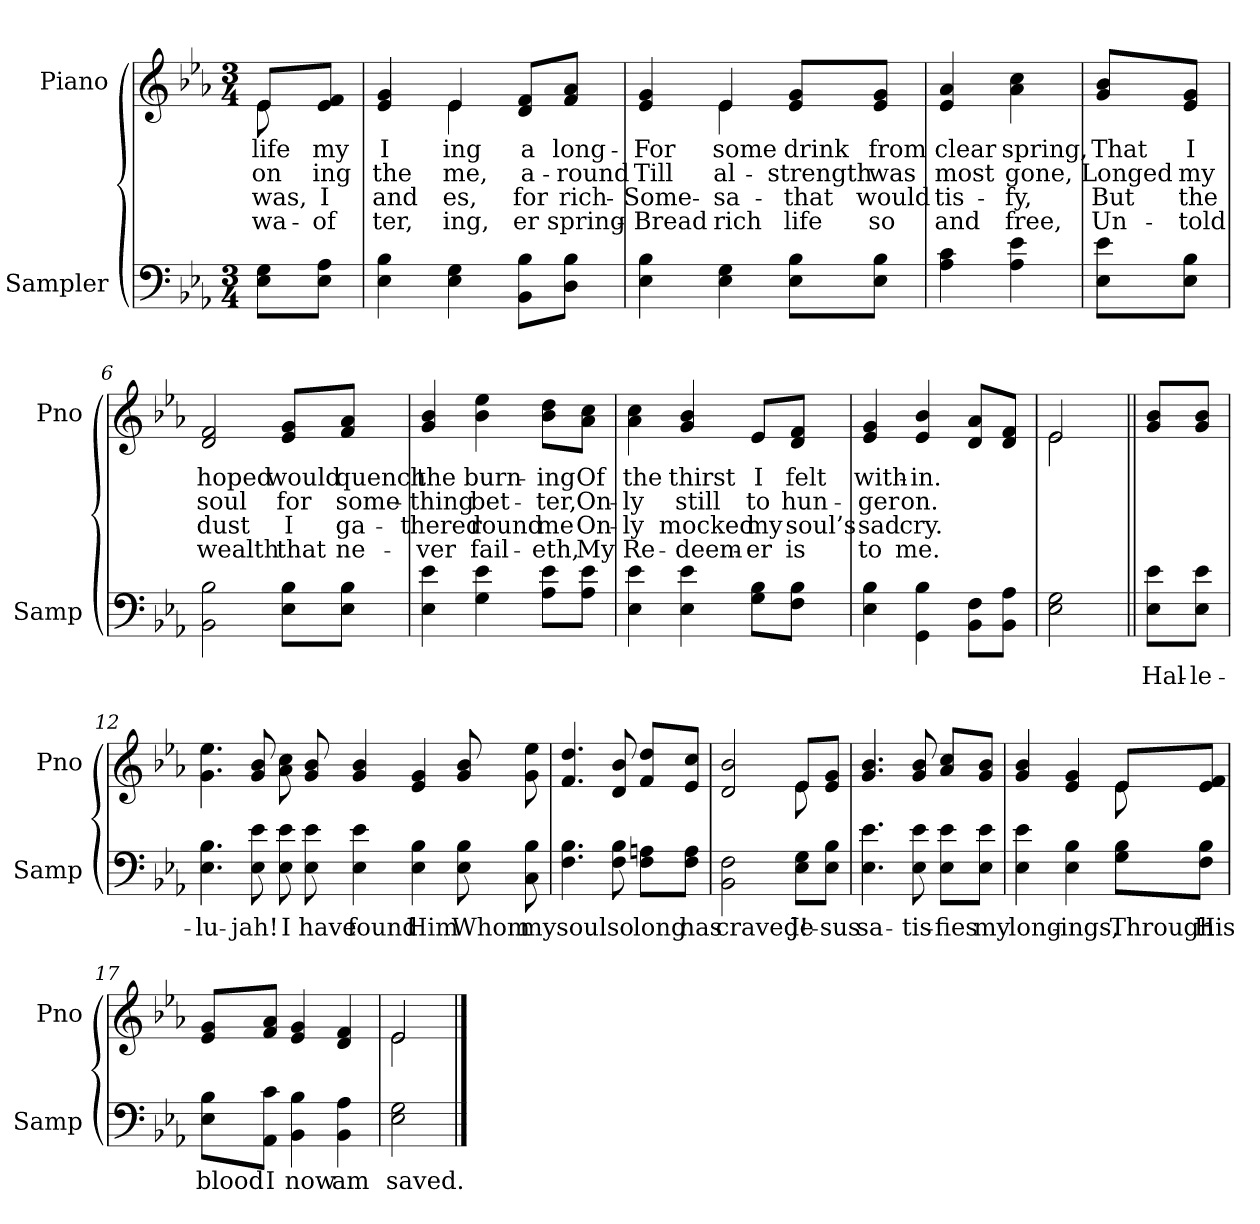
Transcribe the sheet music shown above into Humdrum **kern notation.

**kern	**text	**kern	**text	**text	**text	**text
*part2	*part2	*part1	*part1	*part1	*part1	*part1
*staff2	*staff2	*staff1	*staff1	*staff1	*staff1	*staff1
*I"Sampler	*	*I"Piano	*	*	*	*
*I'Samp	*	*I'Pno	*	*	*	*
*clefF4	*	*clefG2	*	*	*	*
*k[b-e-a-]	*	*k[b-e-a-]	*	*	*	*
*E-:	*	*E-:	*	*	*	*
*M3/4	*	*M3/4	*	*	*	*
=1	=1	=1	=1	=1	=1	=1
*	*	*^	*	*	*	*
8E-\ 8G\L	.	8e-/L	8e-	life	on	was,	wa-
8E-\ 8A-\J	.	8e-/ 8f/J	8ryy	my	-ing	I	of
=2	=2	=2	=2	=2	=2	=2	=2
4E- 4B-	.	4e- 4g	4ryy	I	the	and	-ter,
4E- 4G	.	4e-/	4e-	-ing	me,	-es,	-ing,
8BB-\ 8B-\L	.	8d/ 8f/L	4ryy	a	a-	for	-er
8D\ 8B-\J	.	8f/ 8a-/J	.	long-	-round	rich-	spring-
=3	=3	=3	=3	=3	=3	=3	=3
4E- 4B-	.	4e- 4g	4ryy	For	Till	Some-	Bread
4E- 4G	.	4e-/	4e-	some	al-	sa-	rich
8E-\ 8B-\L	.	8e-/ 8g/L	4ryy	drink	strength	that	life
8E-\ 8B-\J	.	8e-/ 8g/J	.	from	was	would	so
*	*	*v	*v	*	*	*	*
=4	=4	=4	=4	=4	=4	=4
4A- 4c	.	4e- 4a-	clear	-most	-tis-	and
4A- 4e-	.	4a- 4cc	spring,	gone,	-fy,	free,
=5	=5	=5	=5	=5	=5	=5
8E-\ 8e-\L	.	8g/ 8b-/L	That	Longed	But	Un-
8E-\ 8B-\J	.	8e-/ 8g/J	I	my	the	-told
=6	=6	=6	=6	=6	=6	=6
2BB- 2B-	.	2d 2f	hoped	soul	dust	wealth
8E-\ 8B-\L	.	8e-/ 8g/L	would	for	I	that
8E-\ 8B-\J	.	8f/ 8a-/J	quench	some-	ga-	ne-
=7	=7	=7	=7	=7	=7	=7
4E- 4e-	.	4g 4b-	the	-thing	-thered	-ver
4G 4e-	.	4b- 4ee-	burn-	bet-	round	fail-
8A-\ 8e-\L	.	8b-\ 8dd\L	-ing	-ter,	me	-eth,
8A-\ 8e-\J	.	8a-\ 8cc\J	Of	On-	On-	My
=8	=8	=8	=8	=8	=8	=8
4E- 4e-	.	4a- 4cc	the	-ly	-ly	Re-
4E- 4e-	.	4g 4b-	thirst	still	mocked	-deem-
8G\ 8B-\L	.	8e-/L	I	to	my	-er
8F\ 8B-\J	.	8d/ 8f/J	felt	hun-	soul’s	is
=9	=9	=9	=9	=9	=9	=9
4E- 4B-	.	4e- 4g	with-	-ger	sad	to
4GG 4B-	.	4e- 4b-	-in.	on.	cry.	me.
8BB-\ 8F\L	.	8d/ 8a-/L	.	.	.	.
8BB-\ 8A-\J	.	8d/ 8f/J	.	.	.	.
=10	=10	=10	=10	=10	=10	=10
*	*	*^	*	*	*	*
2E- 2G	.	2e-/	2e-	.	.	.	.
=11||	=11||	=11||	=11||	=11||	=11||	=11||	=11||
!	!	!LO:TX:t=Refrain	!	!	!	!	!
*	*	*v	*v	*	*	*	*
8E-\ 8e-\L	Hal-	8g/ 8b-/L	.	.	.	.
8E-\ 8e-\J	-le-	8g/ 8b-/J	.	.	.	.
=12	=12	=12	=12	=12	=12	=12
4.E- 4.B-	-lu-	4.g 4.ee-	.	.	.	.
8E- 8e-	-jah!	8g 8b-	.	.	.	.
8E- 8e-	I	8a- 8cc	.	.	.	.
8E- 8e-	have	8g 8b-	.	.	.	.
4E- 4e-	found	4g 4b-	.	.	.	.
4E- 4B-	Him	4e- 4g	.	.	.	.
8E- 8B-	Whom	8g 8b-	.	.	.	.
8C 8B-	my	8g 8ee-	.	.	.	.
=13	=13	=13	=13	=13	=13	=13
4.F 4.B-	soul	4.f 4.dd	.	.	.	.
8F 8B-	so	8d 8b-	.	.	.	.
8F\ 8An\L	long	8f/ 8dd/L	.	.	.	.
8F\ 8A\J	has	8e-/ 8cc/J	.	.	.	.
=14	=14	=14	=14	=14	=14	=14
*	*	*^	*	*	*	*
2BB- 2F	craved!	2d 2b-	2ryy	.	.	.	.
8E-\ 8G\L	Je-	8e-/L	8e-	.	.	.	.
8E-\ 8B-\J	-sus	8e-/ 8g/J	8ryy	.	.	.	.
*	*	*v	*v	*	*	*	*
=15	=15	=15	=15	=15	=15	=15
4.E- 4.e-	sa-	4.g 4.b-	.	.	.	.
8E- 8e-	-tis-	8g 8b-	.	.	.	.
8E-\ 8e-\L	-fies	8a-/ 8cc/L	.	.	.	.
8E-\ 8e-\J	my	8g/ 8b-/J	.	.	.	.
=16	=16	=16	=16	=16	=16	=16
*	*	*^	*	*	*	*
4E- 4e-	long-	4g 4b-	2ryy	.	.	.	.
4E- 4B-	-ings,	4e- 4g	.	.	.	.	.
8G\ 8B-\L	Through	8e-/L	8e-	.	.	.	.
8F\ 8B-\J	His	8e-/ 8f/J	8ryy	.	.	.	.
*	*	*v	*v	*	*	*	*
=17	=17	=17	=17	=17	=17	=17
8E-\ 8B-\L	blood	8e-/ 8g/L	.	.	.	.
8AA-\ 8c\J	I	8f/ 8a-/J	.	.	.	.
4BB- 4B-	now	4e- 4g	.	.	.	.
4BB- 4A-	am	4d 4f	.	.	.	.
=18	=18	=18	=18	=18	=18	=18
*	*	*^	*	*	*	*
2E- 2G	saved.	2e-/	2e-	.	.	.	.
*	*	*v	*v	*	*	*	*
==	==	==	==	==	==	==
*-	*-	*-	*-	*-	*-	*-
